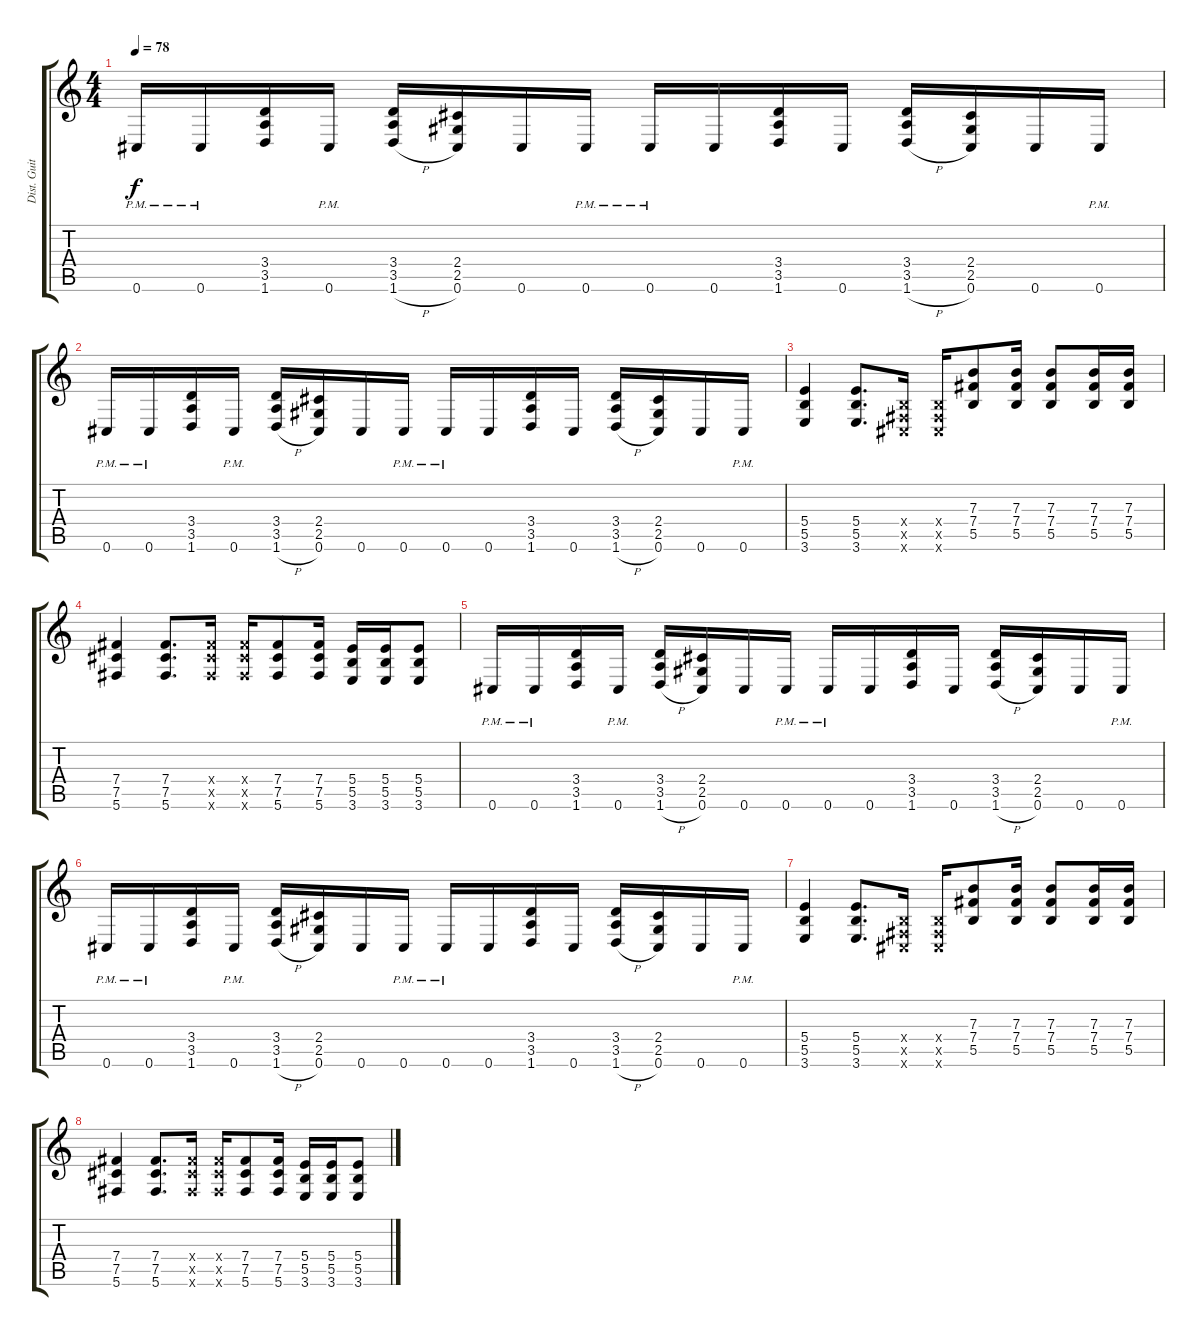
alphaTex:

\track ("Dist. Guitar" "Dist. Guit") {instrument distortionguitar}
\staff {score tabs}
\tuning (Db4 Ab3 E3 B2 Gb2 Db2) {hide}
\ts (4 4)
\tempo 78
\clef g2
\ks c
0.6{pm}.16{dy f} 0.6{pm}.16 (3.4 3.5 1.6).16 0.6{pm}.16 (3.4 3.5 1.6{h}).16 (2.4 2.5 0.6).16 0.6.16 0.6{pm}.16 0.6{pm}.16 0.6.16 (3.4 3.5 1.6).16 0.6.16 (3.4 3.5 1.6{h}).16 (2.4 2.5 0.6).16 0.6.16 0.6{pm}.16 |
0.6{pm}.16 0.6{pm}.16 (3.4 3.5 1.6).16 0.6{pm}.16 (3.4 3.5 1.6{h}).16 (2.4 2.5 0.6).16 0.6.16 0.6{pm}.16 0.6{pm}.16 0.6.16 (3.4 3.5 1.6).16 0.6.16 (3.4 3.5 1.6{h}).16 (2.4 2.5 0.6).16 0.6.16 0.6{pm}.16 |
(5.4 5.5 3.6).4 (5.4 5.5 3.6).8{d} (0.4{x} 0.5{x} 0.6{x}).16 (0.4{x} 0.5{x} 0.6{x}).16 (7.3 7.4 5.5).8 (7.3 7.4 5.5).16 (7.3 7.4 5.5).8 (7.3 7.4 5.5).16 (7.3 7.4 5.5).16 |
(7.4 7.5 5.6).4 (7.4 7.5 5.6).8{d} (7.4{x} 7.5{x} 5.6{x}).16 (7.4{x} 7.5{x} 5.6{x}).16 (7.4 7.5 5.6).8 (7.4 7.5 5.6).16 (5.4 5.5 3.6).16 (5.4 5.5 3.6).16 (5.4 5.5 3.6).8 |
0.6{pm}.16 0.6{pm}.16 (3.4 3.5 1.6).16 0.6{pm}.16 (3.4 3.5 1.6{h}).16 (2.4 2.5 0.6).16 0.6.16 0.6{pm}.16 0.6{pm}.16 0.6.16 (3.4 3.5 1.6).16 0.6.16 (3.4 3.5 1.6{h}).16 (2.4 2.5 0.6).16 0.6.16 0.6{pm}.16 |
0.6{pm}.16 0.6{pm}.16 (3.4 3.5 1.6).16 0.6{pm}.16 (3.4 3.5 1.6{h}).16 (2.4 2.5 0.6).16 0.6.16 0.6{pm}.16 0.6{pm}.16 0.6.16 (3.4 3.5 1.6).16 0.6.16 (3.4 3.5 1.6{h}).16 (2.4 2.5 0.6).16 0.6.16 0.6{pm}.16 |
(5.4 5.5 3.6).4 (5.4 5.5 3.6).8{d} (0.4{x} 0.5{x} 0.6{x}).16 (0.4{x} 0.5{x} 0.6{x}).16 (7.3 7.4 5.5).8 (7.3 7.4 5.5).16 (7.3 7.4 5.5).8 (7.3 7.4 5.5).16 (7.3 7.4 5.5).16 |
(7.4 7.5 5.6).4 (7.4 7.5 5.6).8{d} (7.4{x} 7.5{x} 5.6{x}).16 (7.4{x} 7.5{x} 5.6{x}).16 (7.4 7.5 5.6).8 (7.4 7.5 5.6).16 (5.4 5.5 3.6).16 (5.4 5.5 3.6).16 (5.4 5.5 3.6).8
